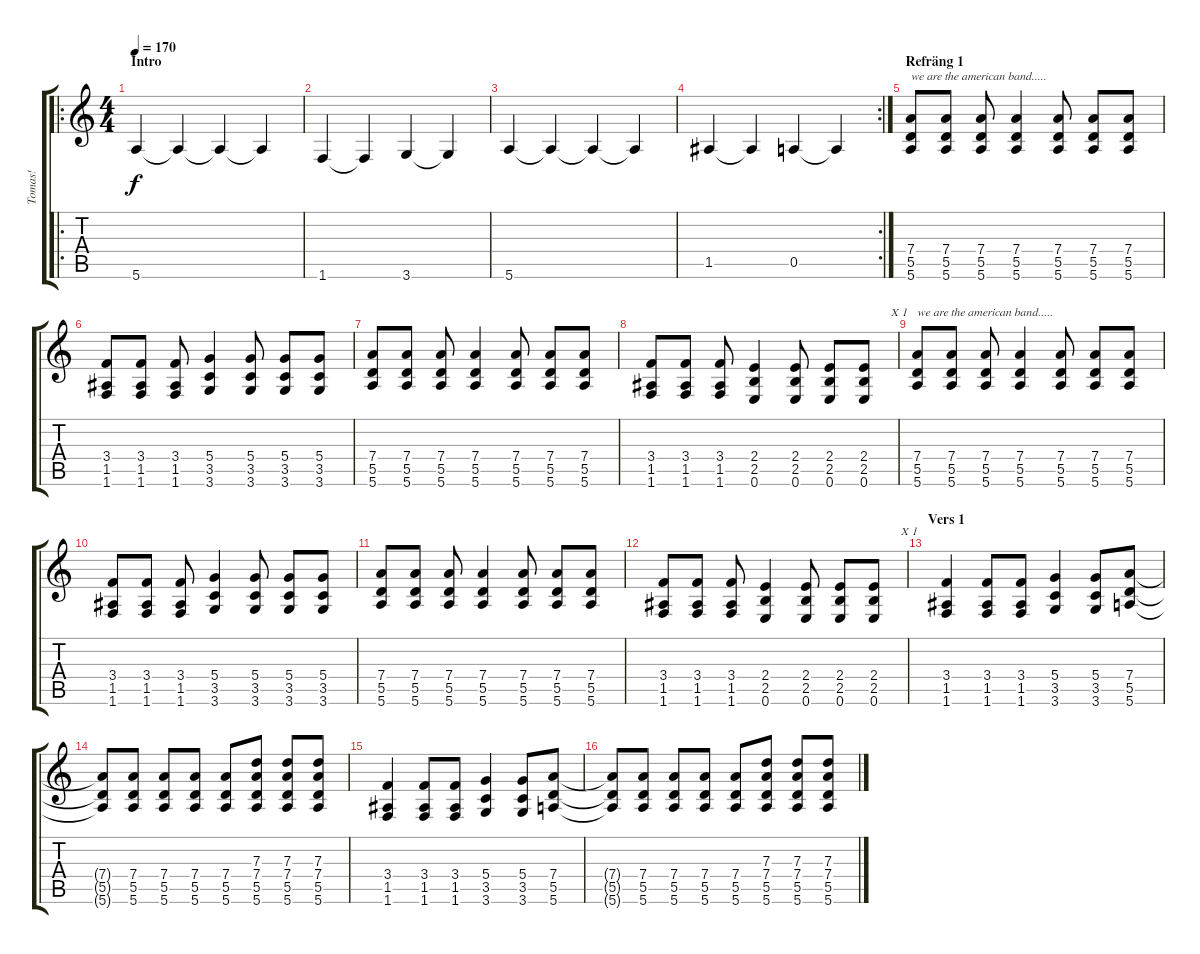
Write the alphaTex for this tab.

\track ("Tomas!" "Tomas!") {instrument electricguitarmuted}
\staff {score tabs}
\tuning (E4 B3 G3 D3 A2 E2) {hide}
\ro
\ts (4 4)
\section ("" "Intro")
\tempo 170
\clef g2
\ks c
5.6.4{dy f instrument electricguitarmuted} 5.6{t}.4 5.6{t}.4 5.6{t}.4 |
1.6.4 1.6{t}.4 3.6.4 3.6{t}.4 |
5.6.4 5.6{t}.4 5.6{t}.4 5.6{t}.4 |
\rc 2
1.5.4 1.5{t}.4 0.5.4 0.5{t}.4 |
\section ("" "Refräng 1")
(7.4 5.5 5.6).8{txt "we are the american band....."} (7.4 5.5 5.6).8 (7.4 5.5 5.6).8 (7.4 5.5 5.6).4 (7.4 5.5 5.6).8 (7.4 5.5 5.6).8 (7.4 5.5 5.6).8 |
(3.4 1.5 1.6).8 (3.4 1.5 1.6).8 (3.4 1.5 1.6).8 (5.4 3.5 3.6).4 (5.4 3.5 3.6).8 (5.4 3.5 3.6).8 (5.4 3.5 3.6).8 |
(7.4 5.5 5.6).8 (7.4 5.5 5.6).8 (7.4 5.5 5.6).8 (7.4 5.5 5.6).4 (7.4 5.5 5.6).8 (7.4 5.5 5.6).8 (7.4 5.5 5.6).8 |
(3.4 1.5 1.6).8 (3.4 1.5 1.6).8 (3.4 1.5 1.6).8 (2.4 2.5 0.6).4 (2.4 2.5 0.6).8 (2.4 2.5 0.6).8 (2.4 2.5 0.6).8{txt "         X 1"} |
(7.4 5.5 5.6).8{txt "we are the american band....."} (7.4 5.5 5.6).8 (7.4 5.5 5.6).8 (7.4 5.5 5.6).4 (7.4 5.5 5.6).8 (7.4 5.5 5.6).8 (7.4 5.5 5.6).8 |
(3.4 1.5 1.6).8 (3.4 1.5 1.6).8 (3.4 1.5 1.6).8 (5.4 3.5 3.6).4 (5.4 3.5 3.6).8 (5.4 3.5 3.6).8 (5.4 3.5 3.6).8 |
(7.4 5.5 5.6).8 (7.4 5.5 5.6).8 (7.4 5.5 5.6).8 (7.4 5.5 5.6).4 (7.4 5.5 5.6).8 (7.4 5.5 5.6).8 (7.4 5.5 5.6).8 |
(3.4 1.5 1.6).8 (3.4 1.5 1.6).8 (3.4 1.5 1.6).8 (2.4 2.5 0.6).4 (2.4 2.5 0.6).8 (2.4 2.5 0.6).8 (2.4 2.5 0.6).8{txt "         X 1"} |
\section ("" "Vers 1")
(3.4 1.5 1.6).4 (3.4 1.5 1.6).8 (3.4 1.5 1.6).8 (5.4 3.5 3.6).4 (5.4 3.5 3.6).8 (7.4 5.5 5.6).8 |
(7.4{t} 5.5{t} 5.6{t}).8 (7.4 5.5 5.6).8 (7.4 5.5 5.6).8 (7.4 5.5 5.6).8 (7.4 5.5 5.6).8 (7.3 7.4 5.5 5.6).8 (7.3 7.4 5.5 5.6).8 (7.3 7.4 5.5 5.6).8 |
(3.4 1.5 1.6).4 (3.4 1.5 1.6).8 (3.4 1.5 1.6).8 (5.4 3.5 3.6).4 (5.4 3.5 3.6).8 (7.4 5.5 5.6).8 |
(7.4{t} 5.5{t} 5.6{t}).8 (7.4 5.5 5.6).8 (7.4 5.5 5.6).8 (7.4 5.5 5.6).8 (7.4 5.5 5.6).8 (7.3 7.4 5.5 5.6).8 (7.3 7.4 5.5 5.6).8 (7.3 7.4 5.5 5.6).8
